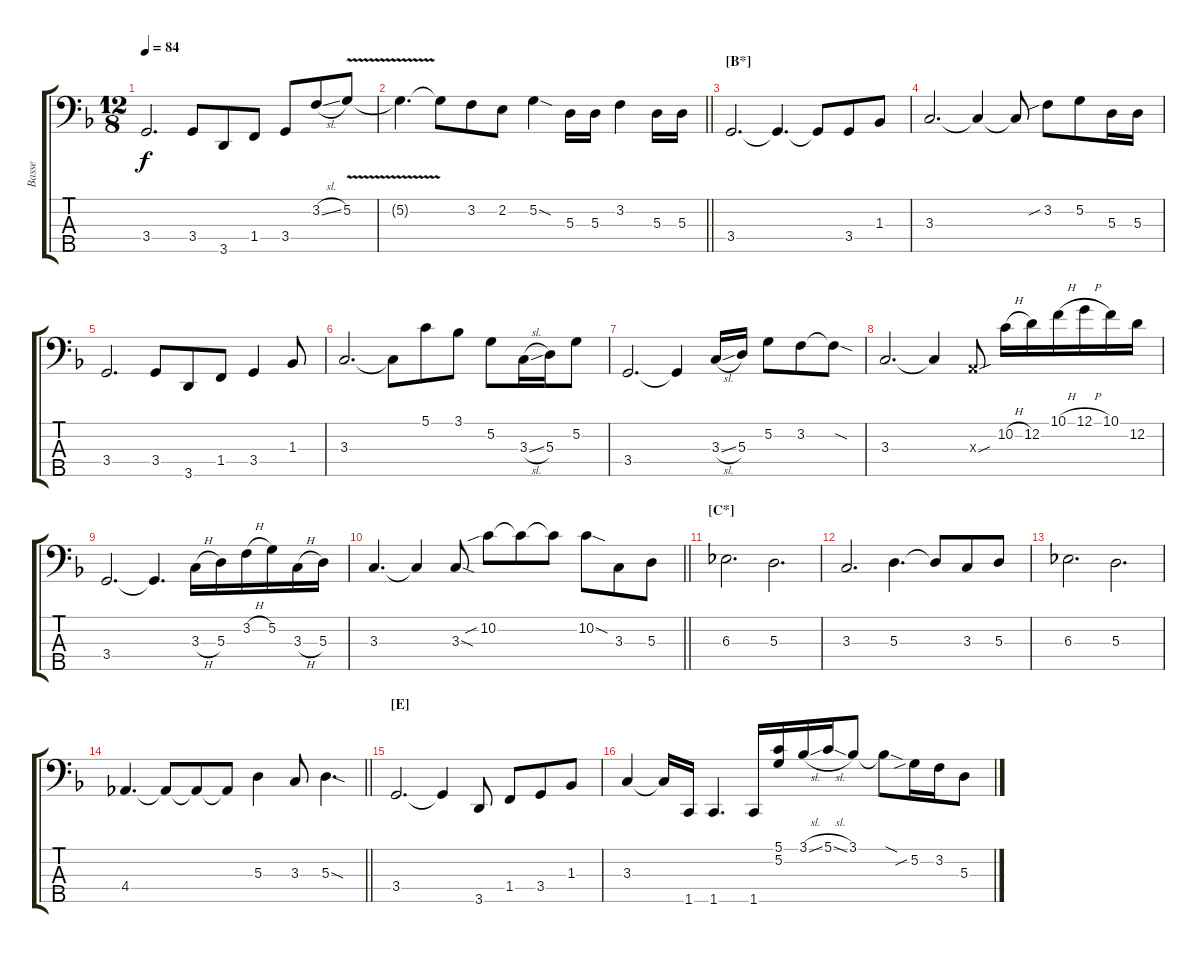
\track ("Basse" "Basse") {instrument electricbassfinger}
\staff {score tabs}
\tuning (G2 D2 A1 E1 B0) {hide}
\ts (12 8)
\tempo 84
\clef f4
\ks dminor
3.4.2{d dy f} 3.4.8 3.5.8 1.4.8 3.4.8 3.2{sl}.8 5.2{v}.8 |
\barLineRight lightlight
5.2{t}.4{d} 5.2{t}.8 3.2.8 2.2.8 5.2{sod}.4 5.3.16 5.3.16 3.2.4 5.3.16 5.3.16 |
\section ("" "[B*]")
3.4.2{d} 3.4{t}.4{d} 3.4{t}.8 3.4.8 1.3.8 |
3.3.2{d} 3.3{t}.4 3.3{t}.8 3.2{sib}.8 5.2.8 5.3.16 5.3.16 |
3.4.2{d} 3.4.8 3.5.8 1.4.8 3.4.4 1.3.8 |
3.3.2{d} 3.3{t}.8 5.1.8 3.1.8 5.2.8 3.3{sl}.16 5.3.16 5.2.8 |
3.4.2{d} 3.4{t}.4 3.3{sl}.16 5.3.16 5.2.8 3.2.8 3.2{sod t}.8 |
3.3.2{d} 3.3{t}.4 0.3{sou x}.8 10.2{h}.16 12.2.16 10.1{h}.16 12.1{h}.16 10.1.16 12.2.16 |
3.4.2{d} 3.4{t}.4{d} 3.3{h}.16 5.3.16 3.2{h}.16 5.2.16 3.3{h}.16 5.3.16 |
\barLineRight lightlight
3.3.4{d} 3.3{t}.4 3.3{sod}.8 10.2{sib}.8 10.2{t}.8 10.2{t}.8 10.2{sod}.8 3.3.8 5.3.8 |
\section ("" "[C*]")
6.3.2{d} 5.3.2{d} |
3.3.2{d} 5.3.4{d} 5.3{t}.8 3.3.8 5.3.8 |
6.3.2{d} 5.3.2{d} |
\barLineRight lightlight
4.4.4{d} 4.4{t}.8 4.4{t}.8 4.4{t}.8 5.3.4 3.3.8 5.3{sod}.4{d} |
\section ("" "[E]")
3.4.2{d} 3.4{t}.4 3.5.8 1.4.8 3.4.8 1.3.8 |
3.3.4 3.3{t}.16 1.5.16 1.5.4{d} 1.5.16 (5.1 5.2).16 3.1{sl}.16 5.1{sl}.16 3.1.8 3.1{sod t}.8 5.2{sib}.16 3.2.16 5.3.8
